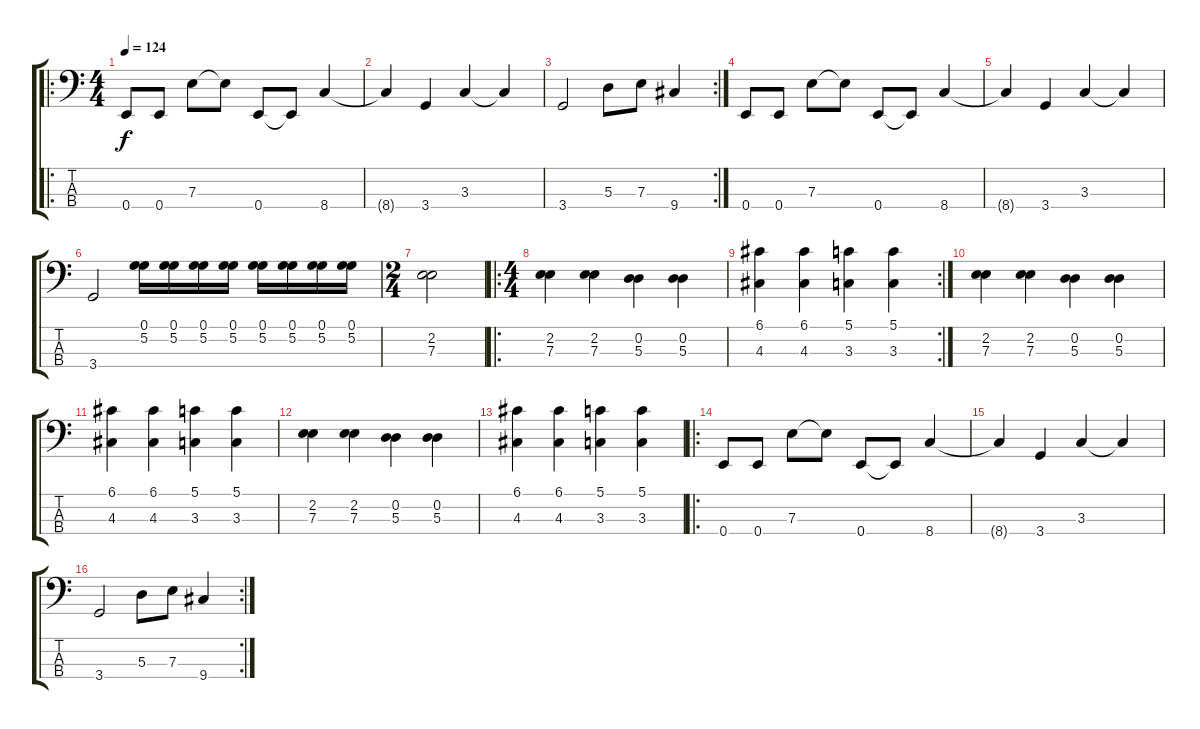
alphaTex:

\track "" {instrument fretlessbass}
\staff {score tabs}
\tuning (G2 D2 A1 E1) {hide}
\ro
\ts (4 4)
\tempo 124
\clef f4
\ks c
0.4.8{dy f volume 16 balance 8 instrument electricbassfinger} 0.4.8 7.3.8 7.3{t}.8 0.4.8 0.4{t}.8 8.4.4 |
8.4{t}.4 3.4.4 3.3.4 3.3{t}.4 |
\rc 2
3.4.2 5.3.8 7.3.8 9.4.4 |
0.4.8 0.4.8 7.3.8 7.3{t}.8 0.4.8 0.4{t}.8 8.4.4 |
8.4{t}.4 3.4.4 3.3.4 3.3{t}.4 |
3.4.2{volume 16 balance 8} (0.1 5.2).16 (0.1 5.2).16 (0.1 5.2).16 (0.1 5.2).16 (0.1 5.2).16 (0.1 5.2).16 (0.1 5.2).16 (0.1 5.2).16 |
\ts (2 4)
(2.2 7.3).2 |
\ro
\ts (4 4)
(2.2 7.3).4 (2.2 7.3).4 (0.2 5.3).4 (0.2 5.3).4 |
\rc 2
(6.1 4.3).4 (6.1 4.3).4 (5.1 3.3).4 (5.1 3.3).4 |
(2.2 7.3).4 (2.2 7.3).4 (0.2 5.3).4 (0.2 5.3).4 |
(6.1 4.3).4 (6.1 4.3).4 (5.1 3.3).4 (5.1 3.3).4 |
(2.2 7.3).4 (2.2 7.3).4 (0.2 5.3).4 (0.2 5.3).4 |
(6.1 4.3).4 (6.1 4.3).4 (5.1 3.3).4 (5.1 3.3).4 |
\ro
0.4.8{volume 16 balance 8 instrument electricbassfinger} 0.4.8 7.3.8 7.3{t}.8 0.4.8 0.4{t}.8 8.4.4 |
8.4{t}.4 3.4.4 3.3.4 3.3{t}.4 |
\rc 2
3.4.2 5.3.8 7.3.8 9.4.4
